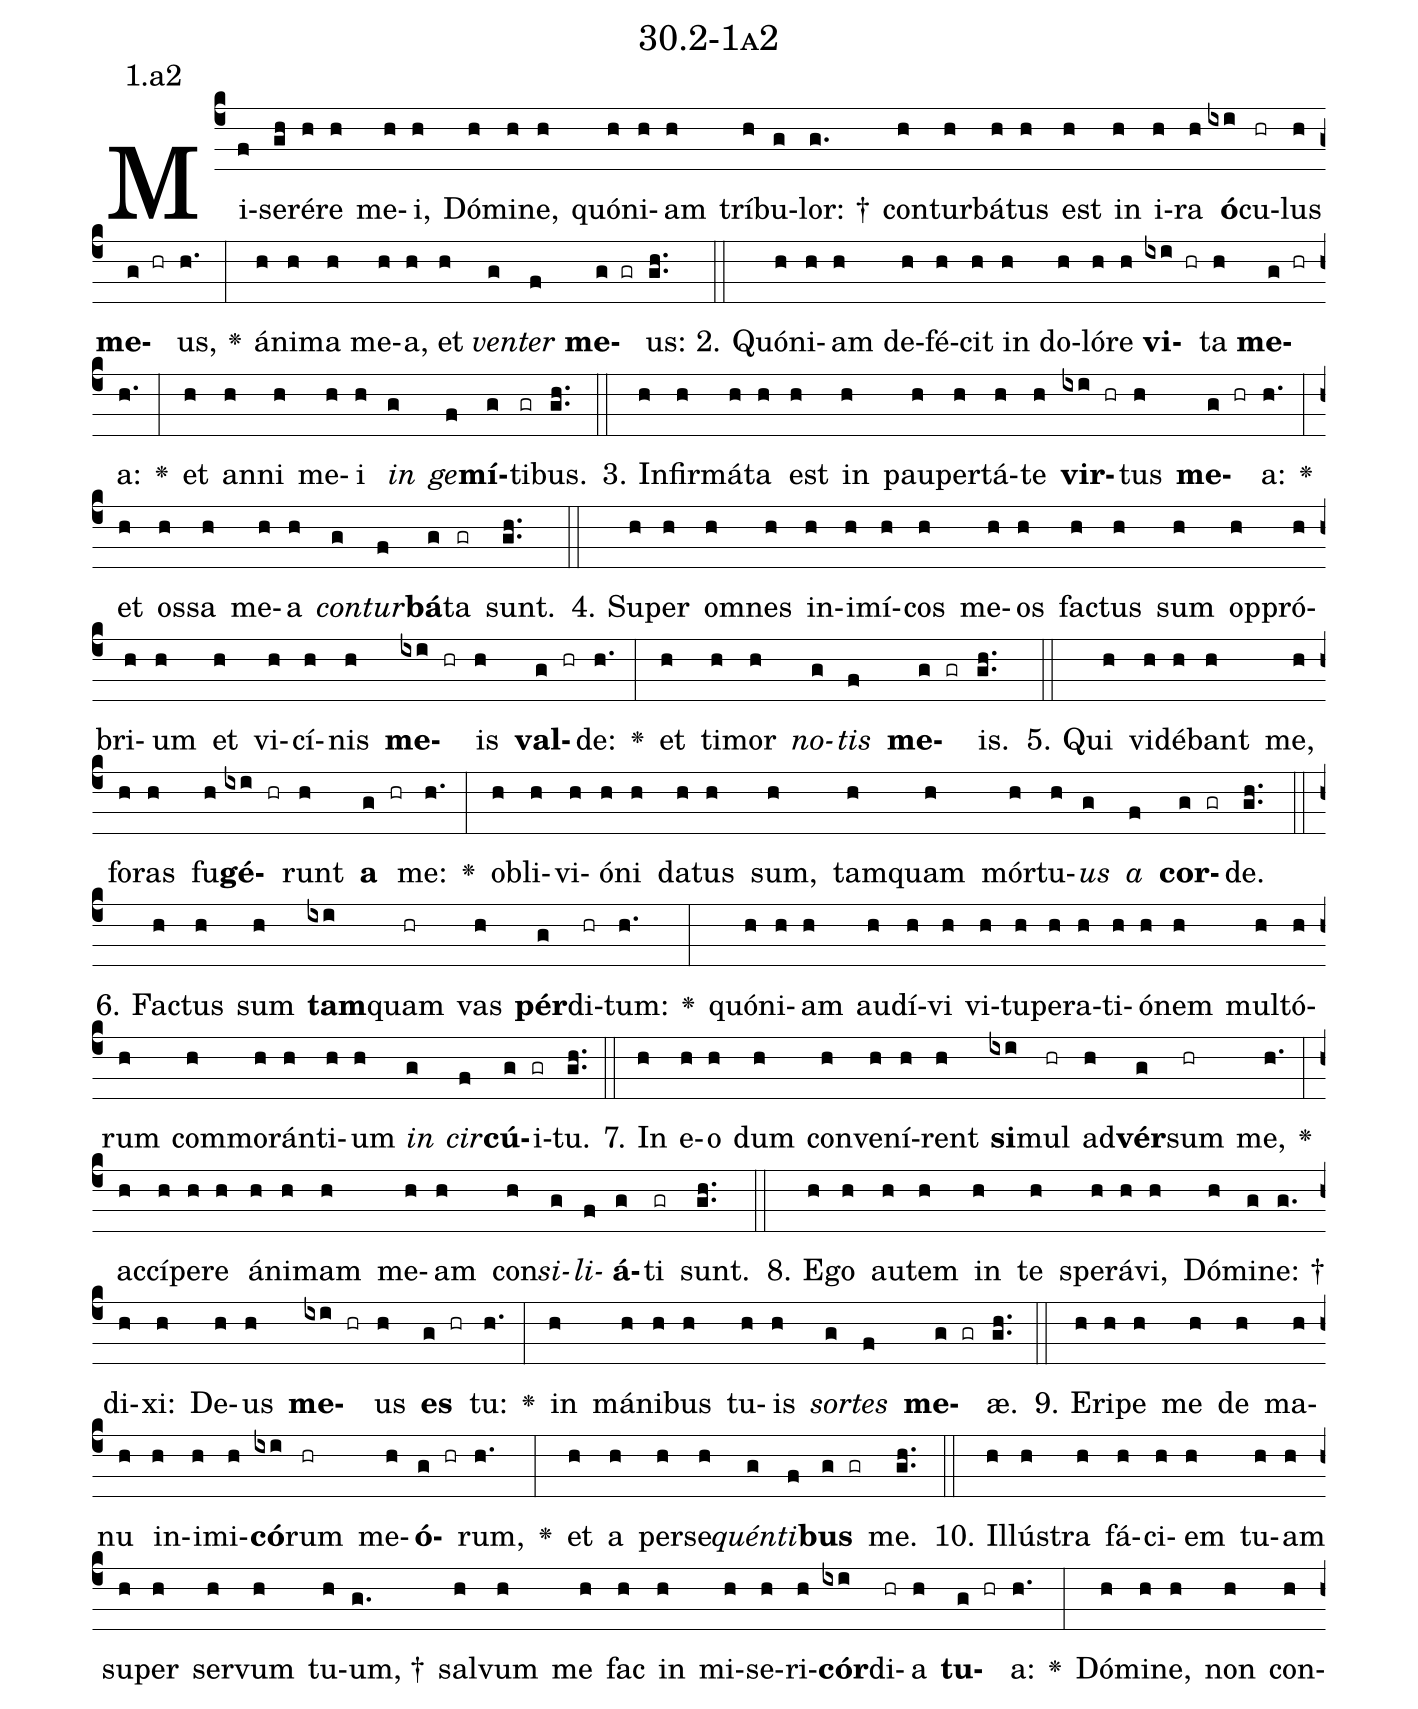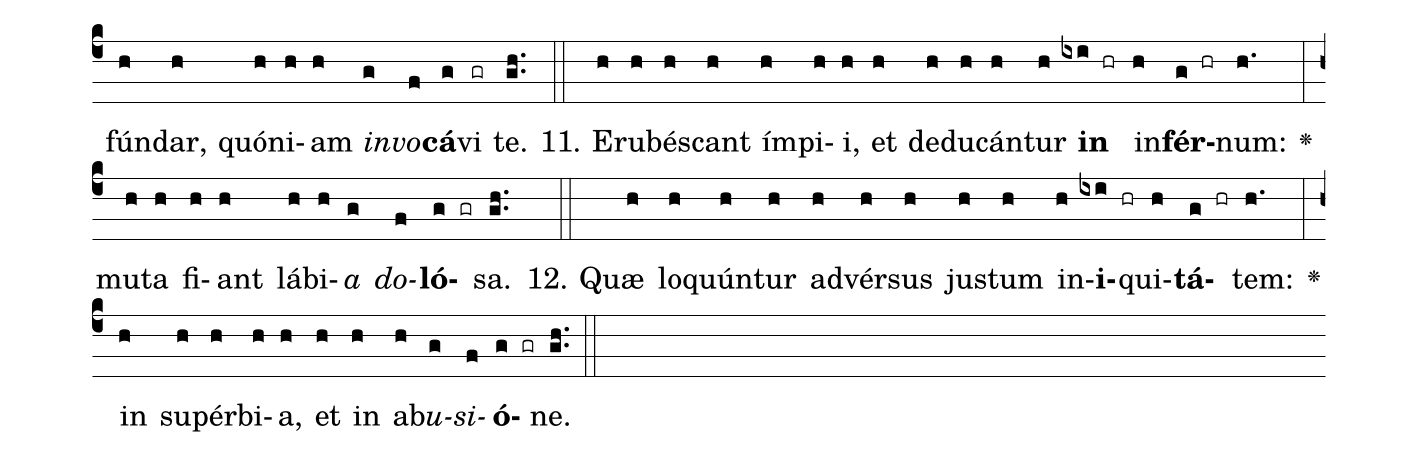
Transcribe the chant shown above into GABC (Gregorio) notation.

name: 30.2-1a2;
annotation: 1.a2;
%%
(c4)Mi(f)se(gh)ré(h)re(h) me(h)i,(h) Dó(h)mi(h)ne,(h) quón(h)i(h)am(h) trí(h)bu(g)lor: †(g.) con(h)tur(h)bá(h)tus(h) est(h) in(h) i(h)ra(h) <b>ó</b>(ixi)cu(hr)lus(h) <b>me</b>(g hr)us,(h.) <v>\greheightstar</v>(:) á(h)ni(h)ma(h) me(h)a,(h) et(h) <i>ven</i>(g)<i>ter</i>(f) <b>me</b>(g gr)us:(gh..) (::)
2. Quón(h)i(h)am(h) de(h)fé(h)cit(h) in(h) do(h)ló(h)re(h) <b>vi</b>(ixi hr)ta(h) <b>me</b>(g hr)a:(h.) <v>\greheightstar</v>(:) et(h) an(h)ni(h) me(h)i(h) <i>in</i>(g) <i>ge</i>(f)<b>mí</b>(g)ti(gr)bus.(gh..) (::)
3. In(h)fir(h)má(h)ta(h) est(h) in(h) pau(h)per(h)tá(h)te(h) <b>vir</b>(ixi hr)tus(h) <b>me</b>(g hr)a:(h.) <v>\greheightstar</v>(:) et(h) os(h)sa(h) me(h)a(h) <i>con</i>(g)<i>tur</i>(f)<b>bá</b>(g)ta(gr) sunt.(gh..) (::)
4. Su(h)per(h) om(h)nes(h) in(h)i(h)mí(h)cos(h) me(h)os(h) fac(h)tus(h) sum(h) op(h)pró(h)bri(h)um(h) et(h) vi(h)cí(h)nis(h) <b>me</b>(ixi hr)is(h) <b>val</b>(g hr)de:(h.) <v>\greheightstar</v>(:) et(h) ti(h)mor(h) <i>no</i>(g)<i>tis</i>(f) <b>me</b>(g gr)is.(gh..) (::)
5. Qui(h) vi(h)dé(h)bant(h) me,(h) fo(h)ras(h) fu(h)<b>gé</b>(ixi hr)runt(h) <b>a</b>(g hr) me:(h.) <v>\greheightstar</v>(:) ob(h)li(h)vi(h)ó(h)ni(h) da(h)tus(h) sum,(h) tam(h)quam(h) mór(h)tu(h)<i>us</i>(g) <i>a</i>(f) <b>cor</b>(g gr)de.(gh..) (::)
6. Fac(h)tus(h) sum(h) <b>tam</b>(ixi)quam(hr) vas(h) <b>pér</b>(g)di(hr)tum:(h.) <v>\greheightstar</v>(:) quón(h)i(h)am(h) au(h)dí(h)vi(h) vi(h)tu(h)pe(h)ra(h)ti(h)ó(h)nem(h) mul(h)tó(h)rum(h) com(h)mo(h)rán(h)ti(h)um(h) <i>in</i>(g) <i>cir</i>(f)<b>cú</b>(g)i(gr)tu.(gh..) (::)
7. In(h) e(h)o(h) dum(h) con(h)ve(h)ní(h)rent(h) <b>si</b>(ixi)mul(hr) ad(h)<b>vér</b>(g)sum(hr) me,(h.) <v>\greheightstar</v>(:) ac(h)cí(h)pe(h)re(h) á(h)ni(h)mam(h) me(h)am(h) con(h)<i>si</i>(g)<i>li</i>(f)<b>á</b>(g)ti(gr) sunt.(gh..) (::)
8. E(h)go(h) au(h)tem(h) in(h) te(h) spe(h)rá(h)vi,(h) Dó(h)mi(g)ne: †(g.) di(h)xi:(h) De(h)us(h) <b>me</b>(ixi hr)us(h) <b>es</b>(g hr) tu:(h.) <v>\greheightstar</v>(:) in(h) má(h)ni(h)bus(h) tu(h)is(h) <i>sor</i>(g)<i>tes</i>(f) <b>me</b>(g gr)æ.(gh..) (::)
9. E(h)ri(h)pe(h) me(h) de(h) ma(h)nu(h) in(h)i(h)mi(h)<b>có</b>(ixi)rum(hr) me(h)<b>ó</b>(g hr)rum,(h.) <v>\greheightstar</v>(:) et(h) a(h) per(h)se(h)<i>quén</i>(g)<i>ti</i>(f)<b>bus</b>(g gr) me.(gh..) (::)
10. Il(h)lús(h)tra(h) fá(h)ci(h)em(h) tu(h)am(h) su(h)per(h) ser(h)vum(h) tu(h)um, †(g.) sal(h)vum(h) me(h) fac(h) in(h) mi(h)se(h)ri(h)<b>cór</b>(ixi)di(hr)a(h) <b>tu</b>(g hr)a:(h.) <v>\greheightstar</v>(:) Dó(h)mi(h)ne,(h) non(h) con(h)fún(h)dar,(h) quón(h)i(h)am(h) <i>in</i>(g)<i>vo</i>(f)<b>cá</b>(g)vi(gr) te.(gh..) (::)
11. E(h)ru(h)bés(h)cant(h) ím(h)pi(h)i,(h) et(h) de(h)du(h)cán(h)tur(h) <b>in</b>(ixi hr) in(h)<b>fér</b>(g hr)num:(h.) <v>\greheightstar</v>(:) mu(h)ta(h) fi(h)ant(h) lá(h)bi(h)<i>a</i>(g) <i>do</i>(f)<b>ló</b>(g gr)sa.(gh..) (::)
12. Quæ(h) lo(h)quún(h)tur(h) ad(h)vér(h)sus(h) jus(h)tum(h) in(h)<b>i</b>(ixi hr)qui(h)<b>tá</b>(g hr)tem:(h.) <v>\greheightstar</v>(:) in(h) su(h)pér(h)bi(h)a,(h) et(h) in(h) ab(h)<i>u</i>(g)<i>si</i>(f)<b>ó</b>(g gr)ne.(gh..) (::)
